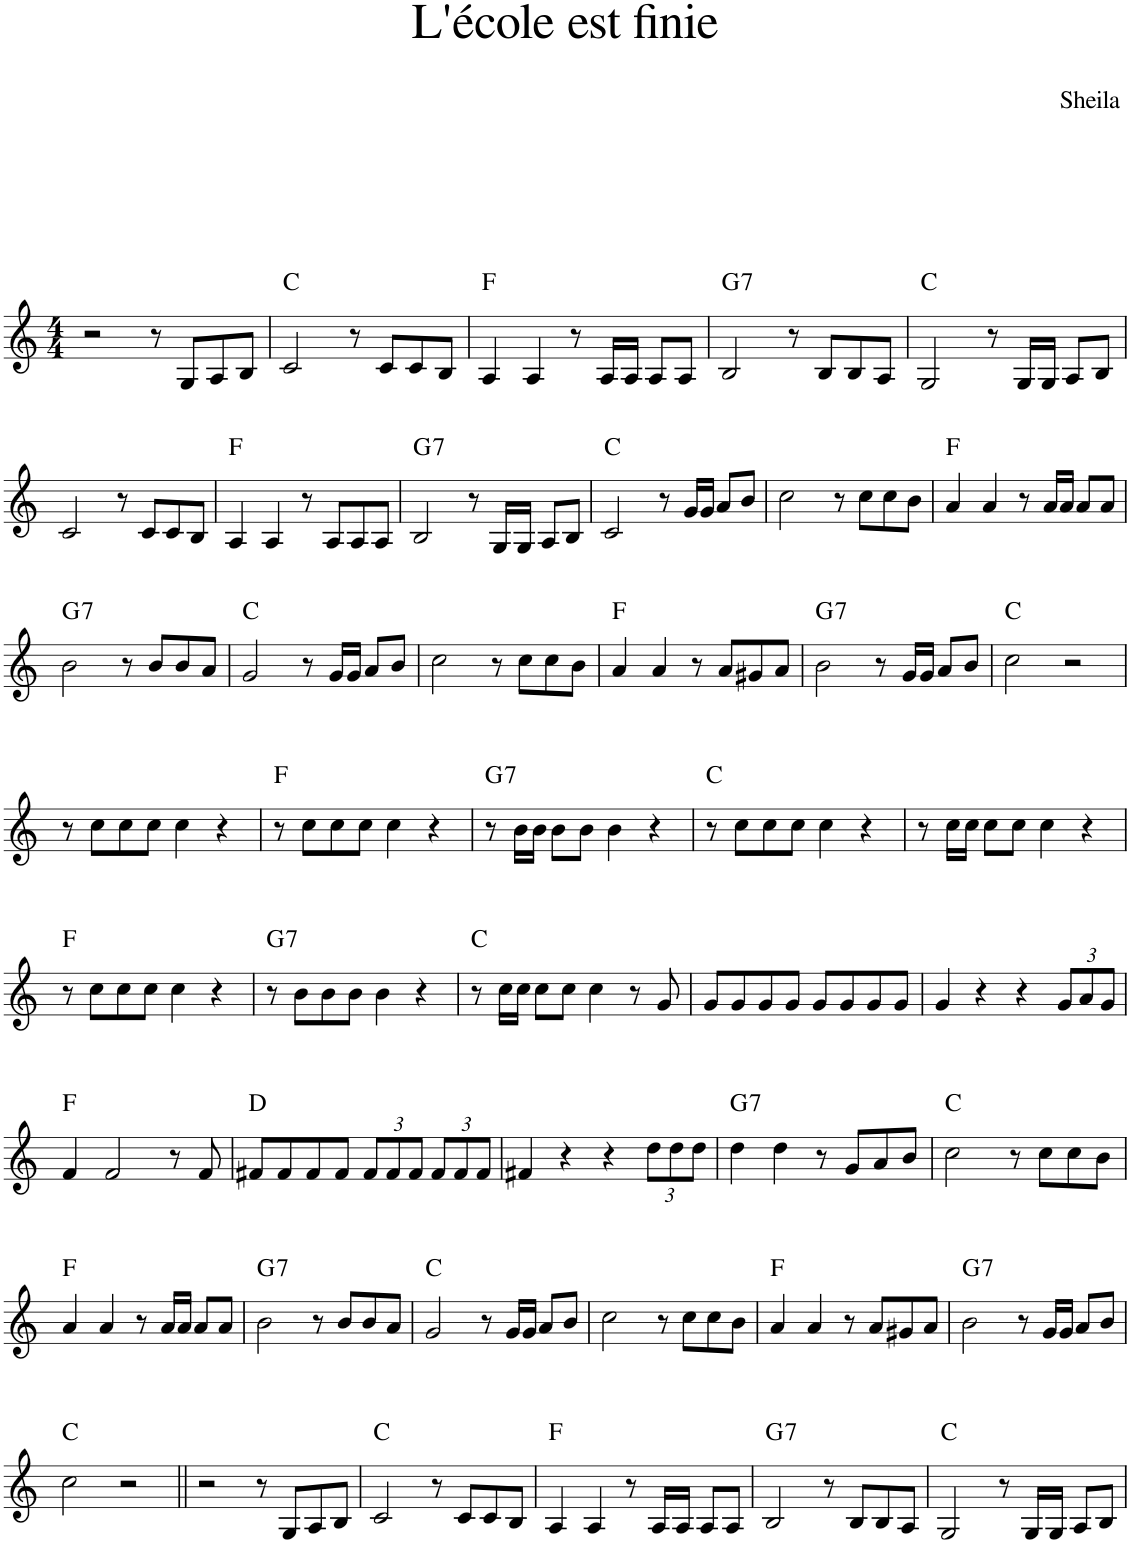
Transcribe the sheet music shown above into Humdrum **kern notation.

**kern	**harte
*part1	*part1
*staff1	*
*I"Piano	*
*I'Pno.	*
*clefG2	*
*k[]	*
*M4/4	*
=1	=1
2r	.
8r	.
8G/L	.
8A/	.
8B/J	.
=2	=2
2c/	C:maj
8r	.
8c/L	.
8c/	.
8B/J	.
=3	=3
4A/	F:maj
4A/	.
8r	.
16A/LL	.
16A/JJ	.
8A/L	.
8A/J	.
=4	=4
!	!LO:H:kt=7
2B/	G:7
8r	.
8B/L	.
8B/	.
8A/J	.
=5	=5
2G/	C:maj
8r	.
16G/LL	.
16G/JJ	.
8A/L	.
8B/J	.
!!LO:LB:g=z
=6	=6
2c/	.
8r	.
8c/L	.
8c/	.
8B/J	.
=7	=7
4A/	F:maj
4A/	.
8r	.
8A/L	.
8A/	.
8A/J	.
=8	=8
!	!LO:H:kt=7
2B/	G:7
8r	.
16G/LL	.
16G/JJ	.
8A/L	.
8B/J	.
=9	=9
2c/	C:maj
8r	.
16g/LL	.
16g/JJ	.
8a/L	.
8b/J	.
=10	=10
2cc\	.
8r	.
8cc\L	.
8cc\	.
8b\J	.
=11	=11
4a/	F:maj
4a/	.
8r	.
16a/LL	.
16a/JJ	.
8a/L	.
8a/J	.
!!LO:LB:g=z
=12	=12
!	!LO:H:kt=7
2b\	G:7
8r	.
8b/L	.
8b/	.
8a/J	.
=13	=13
2g/	C:maj
8r	.
16g/LL	.
16g/JJ	.
8a/L	.
8b/J	.
=14	=14
2cc\	.
8r	.
8cc\L	.
8cc\	.
8b\J	.
=15	=15
4a/	F:maj
4a/	.
8r	.
8a/L	.
8g#X/	.
8a/J	.
=16	=16
!	!LO:H:kt=7
2b\	G:7
8r	.
16g/LL	.
16g/JJ	.
8a/L	.
8b/J	.
=17	=17
2cc\	C:maj
2r	.
!!LO:LB:g=z
=18	=18
8r	.
8cc\L	.
8cc\	.
8cc\J	.
4cc\	.
4r	.
=19	=19
8r	F:maj
8cc\L	.
8cc\	.
8cc\J	.
4cc\	.
4r	.
=20	=20
!	!LO:H:kt=7
8r	G:7
16b\LL	.
16b\JJ	.
8b\L	.
8b\J	.
4b\	.
4r	.
=21	=21
8r	C:maj
8cc\L	.
8cc\	.
8cc\J	.
4cc\	.
4r	.
=22	=22
8r	.
16cc\LL	.
16cc\JJ	.
8cc\L	.
8cc\J	.
4cc\	.
4r	.
!!LO:LB:g=z
=23	=23
8r	F:maj
8cc\L	.
8cc\	.
8cc\J	.
4cc\	.
4r	.
=24	=24
!	!LO:H:kt=7
8r	G:7
8b\L	.
8b\	.
8b\J	.
4b\	.
4r	.
=25	=25
8r	C:maj
16cc\LL	.
16cc\JJ	.
8cc\L	.
8cc\J	.
4cc\	.
8r	.
8g/	.
=26	=26
8g/L	.
8g/	.
8g/	.
8g/J	.
8g/L	.
8g/	.
8g/	.
8g/J	.
=27	=27
4g/	.
4r	.
4r	.
*Xbrackettup	*
12g/L	.
12a/	.
12g/J	.
!!LO:LB:g=z
=28	=28
4f/	F:maj
2f/	.
8r	.
8f/	.
=29	=29
8f#X/L	D:maj
8f#/	.
8f#/	.
8f#/J	.
12f#/L	.
12f#/	.
12f#/J	.
12f#/L	.
12f#/	.
12f#/J	.
=30	=30
4f#X/	.
4r	.
4r	.
12dd\L	.
12dd\	.
12dd\J	.
=31	=31
!	!LO:H:kt=7
4dd\	G:7
4dd\	.
8r	.
8g/L	.
8a/	.
8b/J	.
=32	=32
2cc\	C:maj
8r	.
8cc\L	.
8cc\	.
8b\J	.
!!LO:LB:g=z
=33	=33
4a/	F:maj
4a/	.
8r	.
16a/LL	.
16a/JJ	.
8a/L	.
8a/J	.
=34	=34
!	!LO:H:kt=7
2b\	G:7
8r	.
8b/L	.
8b/	.
8a/J	.
=35	=35
2g/	C:maj
8r	.
16g/LL	.
16g/JJ	.
8a/L	.
8b/J	.
=36	=36
2cc\	.
8r	.
8cc\L	.
8cc\	.
8b\J	.
=37	=37
4a/	F:maj
4a/	.
8r	.
8a/L	.
8g#X/	.
8a/J	.
=38	=38
!	!LO:H:kt=7
2b\	G:7
8r	.
16g/LL	.
16g/JJ	.
8a/L	.
8b/J	.
!!LO:LB:g=z
=39	=39
2cc\	C:maj
2r	.
=40||	=40||
2r	.
8r	.
8G/L	.
8A/	.
8B/J	.
=41	=41
2c/	C:maj
8r	.
8c/L	.
8c/	.
8B/J	.
=42	=42
4A/	F:maj
4A/	.
8r	.
16A/LL	.
16A/JJ	.
8A/L	.
8A/J	.
=43	=43
!	!LO:H:kt=7
2B/	G:7
8r	.
8B/L	.
8B/	.
8A/J	.
=44	=44
2G/	C:maj
8r	.
16G/LL	.
16G/JJ	.
8A/L	.
8B/J	.
=	=
*-	*-
